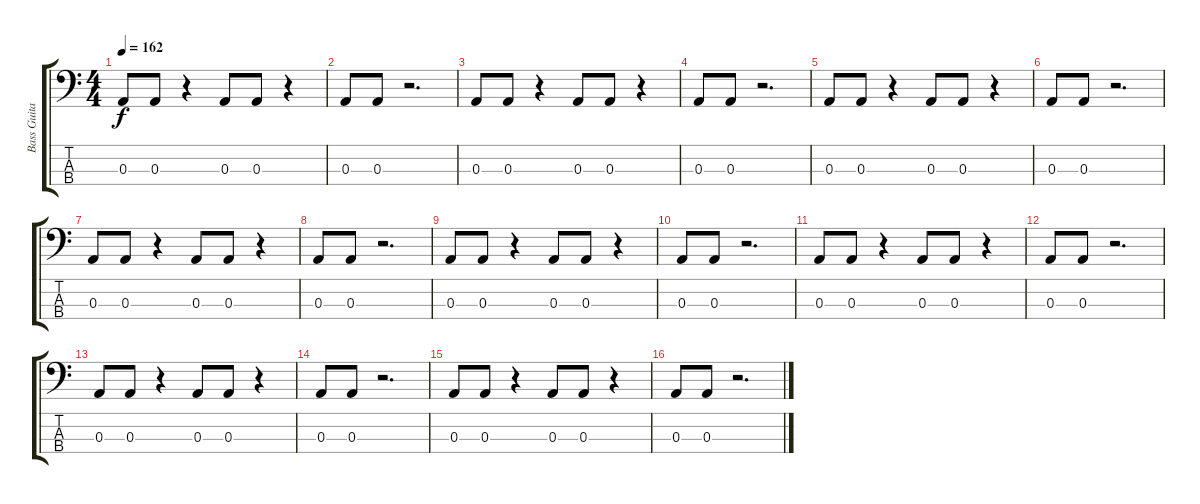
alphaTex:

\track ("Bass Guitar" "Bass Guita") {instrument electricbassfinger}
\staff {score tabs}
\tuning (G2 D2 A1 E1) {hide}
\ts (4 4)
\tempo 162
\clef f4
\ks c
0.3.8{dy f} 0.3.8 r.4 0.3.8 0.3.8 r.4 |
0.3.8 0.3.8 r.2{d} |
0.3.8 0.3.8 r.4 0.3.8 0.3.8 r.4 |
0.3.8 0.3.8 r.2{d} |
0.3.8 0.3.8 r.4 0.3.8 0.3.8 r.4 |
0.3.8 0.3.8 r.2{d} |
0.3.8 0.3.8 r.4 0.3.8 0.3.8 r.4 |
0.3.8 0.3.8 r.2{d} |
0.3.8 0.3.8 r.4 0.3.8 0.3.8 r.4 |
0.3.8 0.3.8 r.2{d} |
0.3.8 0.3.8 r.4 0.3.8 0.3.8 r.4 |
0.3.8 0.3.8 r.2{d} |
0.3.8 0.3.8 r.4 0.3.8 0.3.8 r.4 |
0.3.8 0.3.8 r.2{d} |
0.3.8 0.3.8 r.4 0.3.8 0.3.8 r.4 |
0.3.8 0.3.8 r.2{d}
